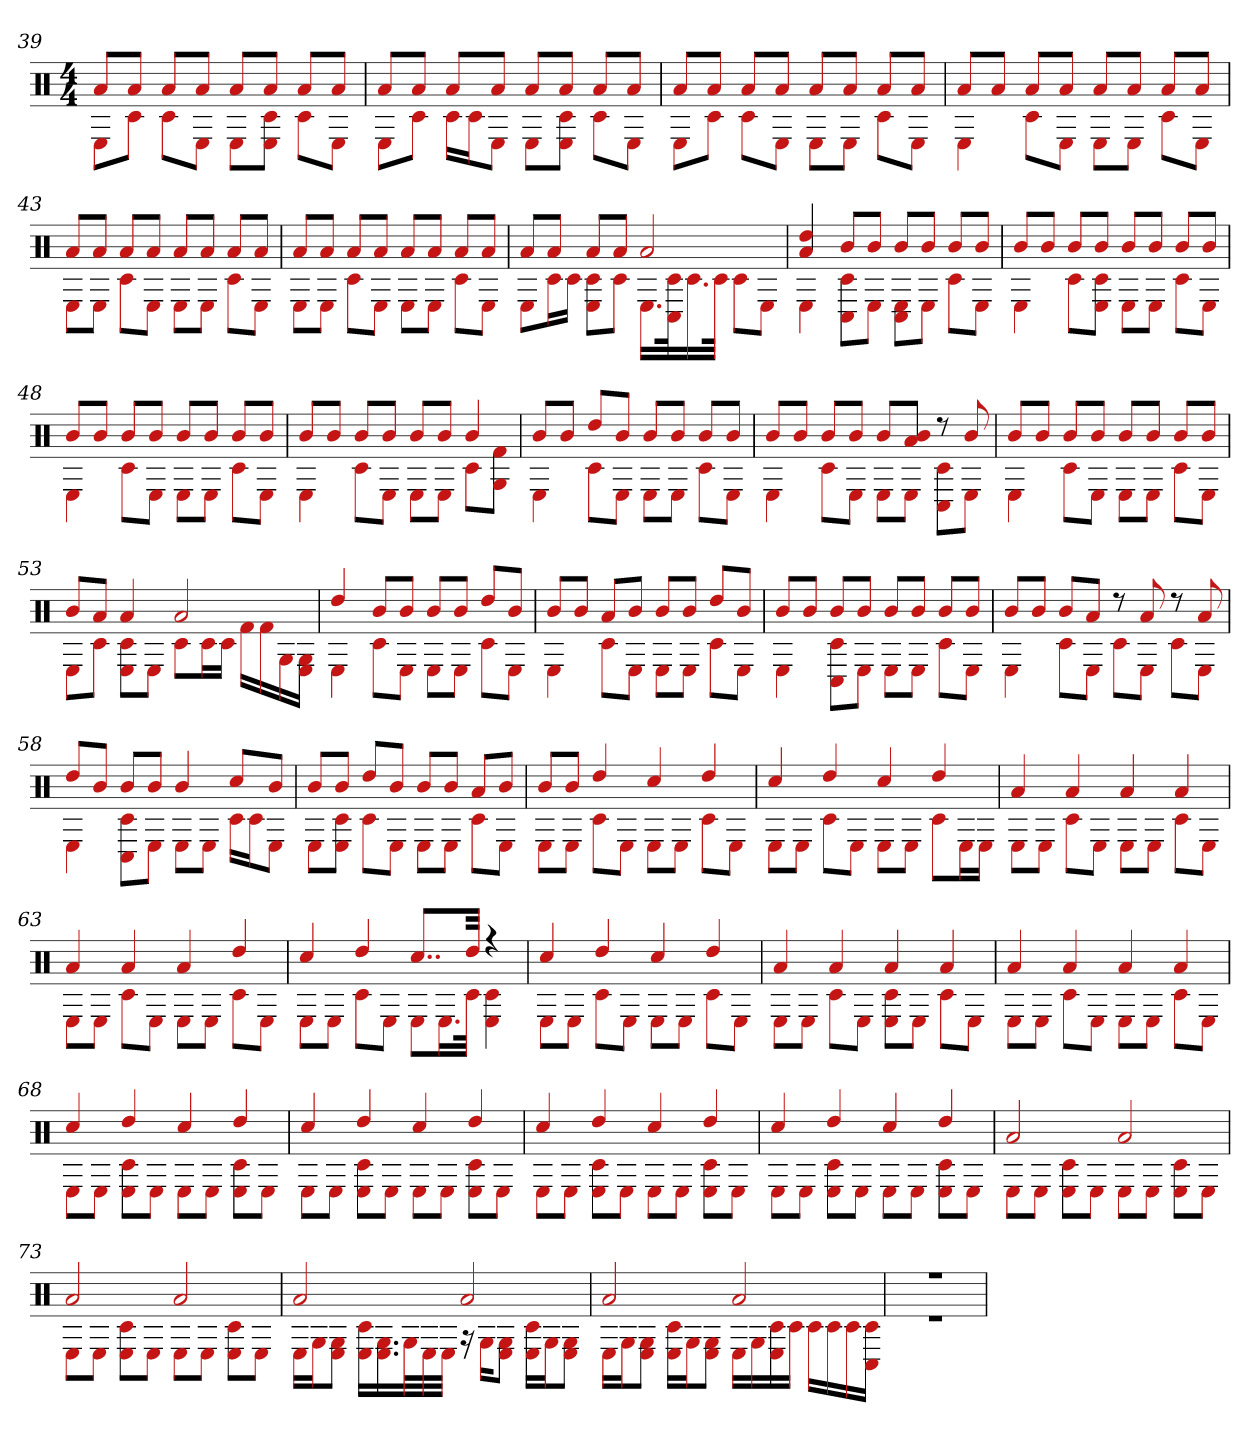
**kern
*part1
*staff1
*clefX
*k[]
*M4/4
=39
*^
8aL	8EL
8aJ	8c#J
8aL	8c#L
8aJ	8EJ
8aL	8EL
8aJ	8c# 8EJ
8aL	8c#L
8aJ	8EJ
=40	=40
8aL	8EL
8aJ	8c#J
8aL	16c#LL
.	16c#J
8aJ	8EJ
8aL	8EL
8aJ	8c# 8EJ
8aL	8c#L
8aJ	8EJ
=41	=41
8aL	8EL
8aJ	8c#J
8aL	8c#L
8aJ	8EJ
8aL	8EL
8aJ	8EJ
8aL	8c#L
8aJ	8EJ
=42	=42
8aL	4E
8aJ	.
8aL	8c#L
8aJ	8EJ
8aL	8EL
8aJ	8EJ
8aL	8c#L
8aJ	8EJ
=43	=43
8aL	8EL
8aJ	8EJ
8aL	8c#L
8aJ	8EJ
8aL	8EL
8aJ	8EJ
8aL	8c#L
8aJ	8EJ
=44	=44
8aL	8EL
8aJ	8EJ
8aL	8c#L
8aJ	8EJ
8aL	8EL
8aJ	8EJ
8aL	8c#L
8aJ	8EJ
=45	=45
8aL	8EL
8aJ	16c#L
.	16c#JJ
8aL	8E 8c#L
8aJ	8c#J
2a	16.ELL
.	32C# 32c#k
.	16.c#
.	32c#JJk
.	8c#L
.	8EJ
=46	=46
4dd 4a	4E
8bL	8C# 8c#L
8bJ	8EJ
8bL	8C# 8EL
8bJ	8EJ
8bL	8c#L
8bJ	8EJ
=47	=47
8bL	4E
8bJ	.
8bL	8c#L
8bJ	8E 8c#J
8bL	8EL
8bJ	8EJ
8bL	8c#L
8bJ	8EJ
=48	=48
8bL	4E
8bJ	.
8bL	8c#L
8bJ	8EJ
8bL	8EL
8bJ	8EJ
8bL	8c#L
8bJ	8EJ
=49	=49
8bL	4E
8bJ	.
8bL	8c#L
8bJ	8EJ
8bL	8EL
8bJ	8EJ
4b	8c#L
.	8f# 8GJ
=50	=50
8bL	4E
8bJ	.
8ddL	8c#L
8bJ	8EJ
8bL	8EL
8bJ	8EJ
8bL	8c#L
8bJ	8EJ
=51	=51
8bL	4E
8bJ	.
8bL	8c#L
8bJ	8EJ
8bL	8EL
8b 8aJ	8EJ
8r	8C# 8c#L
8b	8EJ
=52	=52
8bL	4E
8bJ	.
8bL	8c#L
8bJ	8EJ
8bL	8EL
8bJ	8EJ
8bL	8c#L
8bJ	8EJ
=53	=53
8bL	8EL
8aJ	8c#J
4a	8E 8c#L
.	8EJ
2a	8c#L
.	16c#L
.	16c#JJ
.	16f#LL
.	16f#
.	16G
.	16G 16EJJ
=54	=54
4dd	4E
8bL	8c#L
8bJ	8EJ
8bL	8EL
8bJ	8EJ
8ddL	8c#L
8bJ	8EJ
=55	=55
8bL	4E
8bJ	.
8aL	8c#L
8bJ	8EJ
8bL	8EL
8bJ	8EJ
8ddL	8c#L
8bJ	8EJ
=56	=56
8bL	4E
8bJ	.
8bL	8C# 8c#L
8bJ	8EJ
8bL	8EL
8bJ	8EJ
8bL	8c#L
8bJ	8EJ
=57	=57
8bL	4E
8bJ	.
8bL	8c#L
8aJ	8EJ
8r	8c#L
8a	8EJ
8r	8c#L
8a	8EJ
=58	=58
8ddL	4E
8bJ	.
8bL	8C# 8c#L
8bJ	8EJ
4b	8EL
.	8EJ
8cc#L	16c#LL
.	16c#J
8bJ	8EJ
=59	=59
8bL	8EL
8bJ	8c# 8EJ
8ddL	8c#L
8bJ	8EJ
8bL	8EL
8bJ	8EJ
8aL	8c#L
8bJ	8EJ
=60	=60
8bL	8EL
8bJ	8EJ
4dd	8c#L
.	8EJ
4cc#	8EL
.	8EJ
4dd	8c#L
.	8EJ
=61	=61
4cc#	8EL
.	8EJ
4dd	8c#L
.	8EJ
4cc#	8EL
.	8EJ
4dd	8c#L
.	16EL
.	16EJJ
=62	=62
4a	8EL
.	8EJ
4a	8c#L
.	8EJ
4a	8EL
.	8EJ
4a	8c#L
.	8EJ
=63	=63
4a	8EL
.	8EJ
4a	8c#L
.	8EJ
4a	8EL
.	8EJ
4dd	8c#L
.	8EJ
=64	=64
4cc#	8EL
.	8EJ
4dd	8c#L
.	8EJ
8..cc#L	8EL
.	16.EL
32ddJkk	32c#JJk
4r	4c# 4E
=65	=65
4cc#	8EL
.	8EJ
4dd	8c#L
.	8EJ
4cc#	8EL
.	8EJ
4dd	8c#L
.	8EJ
=66	=66
4a	8EL
.	8EJ
4a	8c#L
.	8EJ
4a	8c# 8EL
.	8EJ
4a	8c#L
.	8EJ
=67	=67
4a	8EL
.	8EJ
4a	8c#L
.	8EJ
4a	8EL
.	8EJ
4a	8c#L
.	8EJ
=68	=68
4cc#	8EL
.	8EJ
4dd	8E 8c#L
.	8EJ
4cc#	8EL
.	8EJ
4dd	8c# 8EL
.	8EJ
=69	=69
4cc#	8EL
.	8EJ
4dd	8E 8c#L
.	8EJ
4cc#	8EL
.	8EJ
4dd	8c# 8EL
.	8EJ
=70	=70
4cc#	8EL
.	8EJ
4dd	8E 8c#L
.	8EJ
4cc#	8EL
.	8EJ
4dd	8E 8c#L
.	8EJ
=71	=71
4cc#	8EL
.	8EJ
4dd	8c# 8EL
.	8EJ
4cc#	8EL
.	8EJ
4dd	8E 8c#L
.	8EJ
=72	=72
2a	8EL
.	8EJ
.	8E 8c#L
.	8EJ
2a	8EL
.	8EJ
.	8c# 8EL
.	8EJ
=73	=73
2a	8EL
.	8EJ
.	8E 8c#L
.	8EJ
2a	8EL
.	8EJ
.	8E 8c#L
.	8EJ
=74	=74
2a	16ELL
.	16GJ
.	8E 8GJ
.	16E 16c#LL
.	16.G 16.E
.	32GL
.	32E
.	32EJJJ
2a	16r
.	16GKL
.	8E 8GJ
.	16E 16c#LL
.	16GJ
.	8E 8GJ
=75	=75
2a	16ELL
.	16GJ
.	8E 8GJ
.	16E 16c#LL
.	16GJ
.	8E 8GJ
2a	16ELL
.	16G
.	16E 16c#
.	16c#JJ
.	16c#LL
.	16c#
.	16c#
.	16c# 16C#JJ
=76	=76
1r	1r
*v	*v
=
*-
